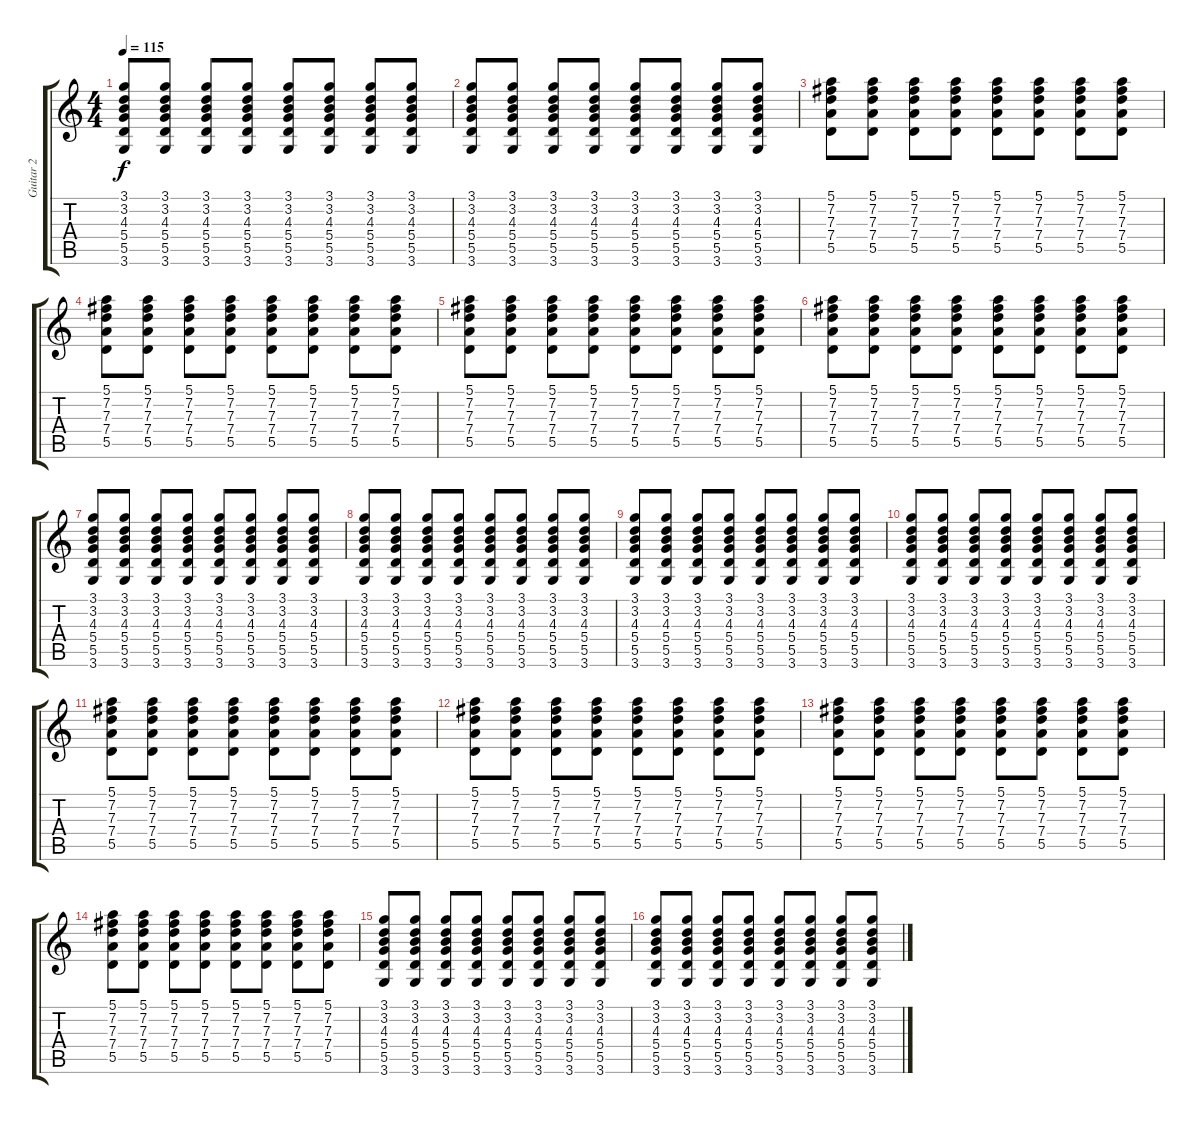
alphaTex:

\track ("Guitar 2" "Guitar 2") {instrument overdrivenguitar}
\staff {score tabs}
\tuning (E4 B3 G3 D3 A2 E2) {hide}
\ts (4 4)
\tempo 115
\clef g2
\ks c
(3.1 3.2 4.3 5.4 5.5 3.6).8{dy f} (3.1 3.2 4.3 5.4 5.5 3.6).8 (3.1 3.2 4.3 5.4 5.5 3.6).8 (3.1 3.2 4.3 5.4 5.5 3.6).8 (3.1 3.2 4.3 5.4 5.5 3.6).8 (3.1 3.2 4.3 5.4 5.5 3.6).8 (3.1 3.2 4.3 5.4 5.5 3.6).8 (3.1 3.2 4.3 5.4 5.5 3.6).8 |
(3.1 3.2 4.3 5.4 5.5 3.6).8 (3.1 3.2 4.3 5.4 5.5 3.6).8 (3.1 3.2 4.3 5.4 5.5 3.6).8 (3.1 3.2 4.3 5.4 5.5 3.6).8 (3.1 3.2 4.3 5.4 5.5 3.6).8 (3.1 3.2 4.3 5.4 5.5 3.6).8 (3.1 3.2 4.3 5.4 5.5 3.6).8 (3.1 3.2 4.3 5.4 5.5 3.6).8 |
(5.1 7.2 7.3 7.4 5.5).8 (5.1 7.2 7.3 7.4 5.5).8 (5.1 7.2 7.3 7.4 5.5).8 (5.1 7.2 7.3 7.4 5.5).8 (5.1 7.2 7.3 7.4 5.5).8 (5.1 7.2 7.3 7.4 5.5).8 (5.1 7.2 7.3 7.4 5.5).8 (5.1 7.2 7.3 7.4 5.5).8 |
(5.1 7.2 7.3 7.4 5.5).8 (5.1 7.2 7.3 7.4 5.5).8 (5.1 7.2 7.3 7.4 5.5).8 (5.1 7.2 7.3 7.4 5.5).8 (5.1 7.2 7.3 7.4 5.5).8 (5.1 7.2 7.3 7.4 5.5).8 (5.1 7.2 7.3 7.4 5.5).8 (5.1 7.2 7.3 7.4 5.5).8 |
(5.1 7.2 7.3 7.4 5.5).8 (5.1 7.2 7.3 7.4 5.5).8 (5.1 7.2 7.3 7.4 5.5).8 (5.1 7.2 7.3 7.4 5.5).8 (5.1 7.2 7.3 7.4 5.5).8 (5.1 7.2 7.3 7.4 5.5).8 (5.1 7.2 7.3 7.4 5.5).8 (5.1 7.2 7.3 7.4 5.5).8 |
(5.1 7.2 7.3 7.4 5.5).8 (5.1 7.2 7.3 7.4 5.5).8 (5.1 7.2 7.3 7.4 5.5).8 (5.1 7.2 7.3 7.4 5.5).8 (5.1 7.2 7.3 7.4 5.5).8 (5.1 7.2 7.3 7.4 5.5).8 (5.1 7.2 7.3 7.4 5.5).8 (5.1 7.2 7.3 7.4 5.5).8 |
(3.1 3.2 4.3 5.4 5.5 3.6).8 (3.1 3.2 4.3 5.4 5.5 3.6).8 (3.1 3.2 4.3 5.4 5.5 3.6).8 (3.1 3.2 4.3 5.4 5.5 3.6).8 (3.1 3.2 4.3 5.4 5.5 3.6).8 (3.1 3.2 4.3 5.4 5.5 3.6).8 (3.1 3.2 4.3 5.4 5.5 3.6).8 (3.1 3.2 4.3 5.4 5.5 3.6).8 |
(3.1 3.2 4.3 5.4 5.5 3.6).8 (3.1 3.2 4.3 5.4 5.5 3.6).8 (3.1 3.2 4.3 5.4 5.5 3.6).8 (3.1 3.2 4.3 5.4 5.5 3.6).8 (3.1 3.2 4.3 5.4 5.5 3.6).8 (3.1 3.2 4.3 5.4 5.5 3.6).8 (3.1 3.2 4.3 5.4 5.5 3.6).8 (3.1 3.2 4.3 5.4 5.5 3.6).8 |
(3.1 3.2 4.3 5.4 5.5 3.6).8 (3.1 3.2 4.3 5.4 5.5 3.6).8 (3.1 3.2 4.3 5.4 5.5 3.6).8 (3.1 3.2 4.3 5.4 5.5 3.6).8 (3.1 3.2 4.3 5.4 5.5 3.6).8 (3.1 3.2 4.3 5.4 5.5 3.6).8 (3.1 3.2 4.3 5.4 5.5 3.6).8 (3.1 3.2 4.3 5.4 5.5 3.6).8 |
(3.1 3.2 4.3 5.4 5.5 3.6).8 (3.1 3.2 4.3 5.4 5.5 3.6).8 (3.1 3.2 4.3 5.4 5.5 3.6).8 (3.1 3.2 4.3 5.4 5.5 3.6).8 (3.1 3.2 4.3 5.4 5.5 3.6).8 (3.1 3.2 4.3 5.4 5.5 3.6).8 (3.1 3.2 4.3 5.4 5.5 3.6).8 (3.1 3.2 4.3 5.4 5.5 3.6).8 |
(5.1 7.2 7.3 7.4 5.5).8 (5.1 7.2 7.3 7.4 5.5).8 (5.1 7.2 7.3 7.4 5.5).8 (5.1 7.2 7.3 7.4 5.5).8 (5.1 7.2 7.3 7.4 5.5).8 (5.1 7.2 7.3 7.4 5.5).8 (5.1 7.2 7.3 7.4 5.5).8 (5.1 7.2 7.3 7.4 5.5).8 |
(5.1 7.2 7.3 7.4 5.5).8 (5.1 7.2 7.3 7.4 5.5).8 (5.1 7.2 7.3 7.4 5.5).8 (5.1 7.2 7.3 7.4 5.5).8 (5.1 7.2 7.3 7.4 5.5).8 (5.1 7.2 7.3 7.4 5.5).8 (5.1 7.2 7.3 7.4 5.5).8 (5.1 7.2 7.3 7.4 5.5).8 |
(5.1 7.2 7.3 7.4 5.5).8 (5.1 7.2 7.3 7.4 5.5).8 (5.1 7.2 7.3 7.4 5.5).8 (5.1 7.2 7.3 7.4 5.5).8 (5.1 7.2 7.3 7.4 5.5).8 (5.1 7.2 7.3 7.4 5.5).8 (5.1 7.2 7.3 7.4 5.5).8 (5.1 7.2 7.3 7.4 5.5).8 |
(5.1 7.2 7.3 7.4 5.5).8 (5.1 7.2 7.3 7.4 5.5).8 (5.1 7.2 7.3 7.4 5.5).8 (5.1 7.2 7.3 7.4 5.5).8 (5.1 7.2 7.3 7.4 5.5).8 (5.1 7.2 7.3 7.4 5.5).8 (5.1 7.2 7.3 7.4 5.5).8 (5.1 7.2 7.3 7.4 5.5).8 |
(3.1 3.2 4.3 5.4 5.5 3.6).8 (3.1 3.2 4.3 5.4 5.5 3.6).8 (3.1 3.2 4.3 5.4 5.5 3.6).8 (3.1 3.2 4.3 5.4 5.5 3.6).8 (3.1 3.2 4.3 5.4 5.5 3.6).8 (3.1 3.2 4.3 5.4 5.5 3.6).8 (3.1 3.2 4.3 5.4 5.5 3.6).8 (3.1 3.2 4.3 5.4 5.5 3.6).8 |
(3.1 3.2 4.3 5.4 5.5 3.6).8 (3.1 3.2 4.3 5.4 5.5 3.6).8 (3.1 3.2 4.3 5.4 5.5 3.6).8 (3.1 3.2 4.3 5.4 5.5 3.6).8 (3.1 3.2 4.3 5.4 5.5 3.6).8 (3.1 3.2 4.3 5.4 5.5 3.6).8 (3.1 3.2 4.3 5.4 5.5 3.6).8 (3.1 3.2 4.3 5.4 5.5 3.6).8
